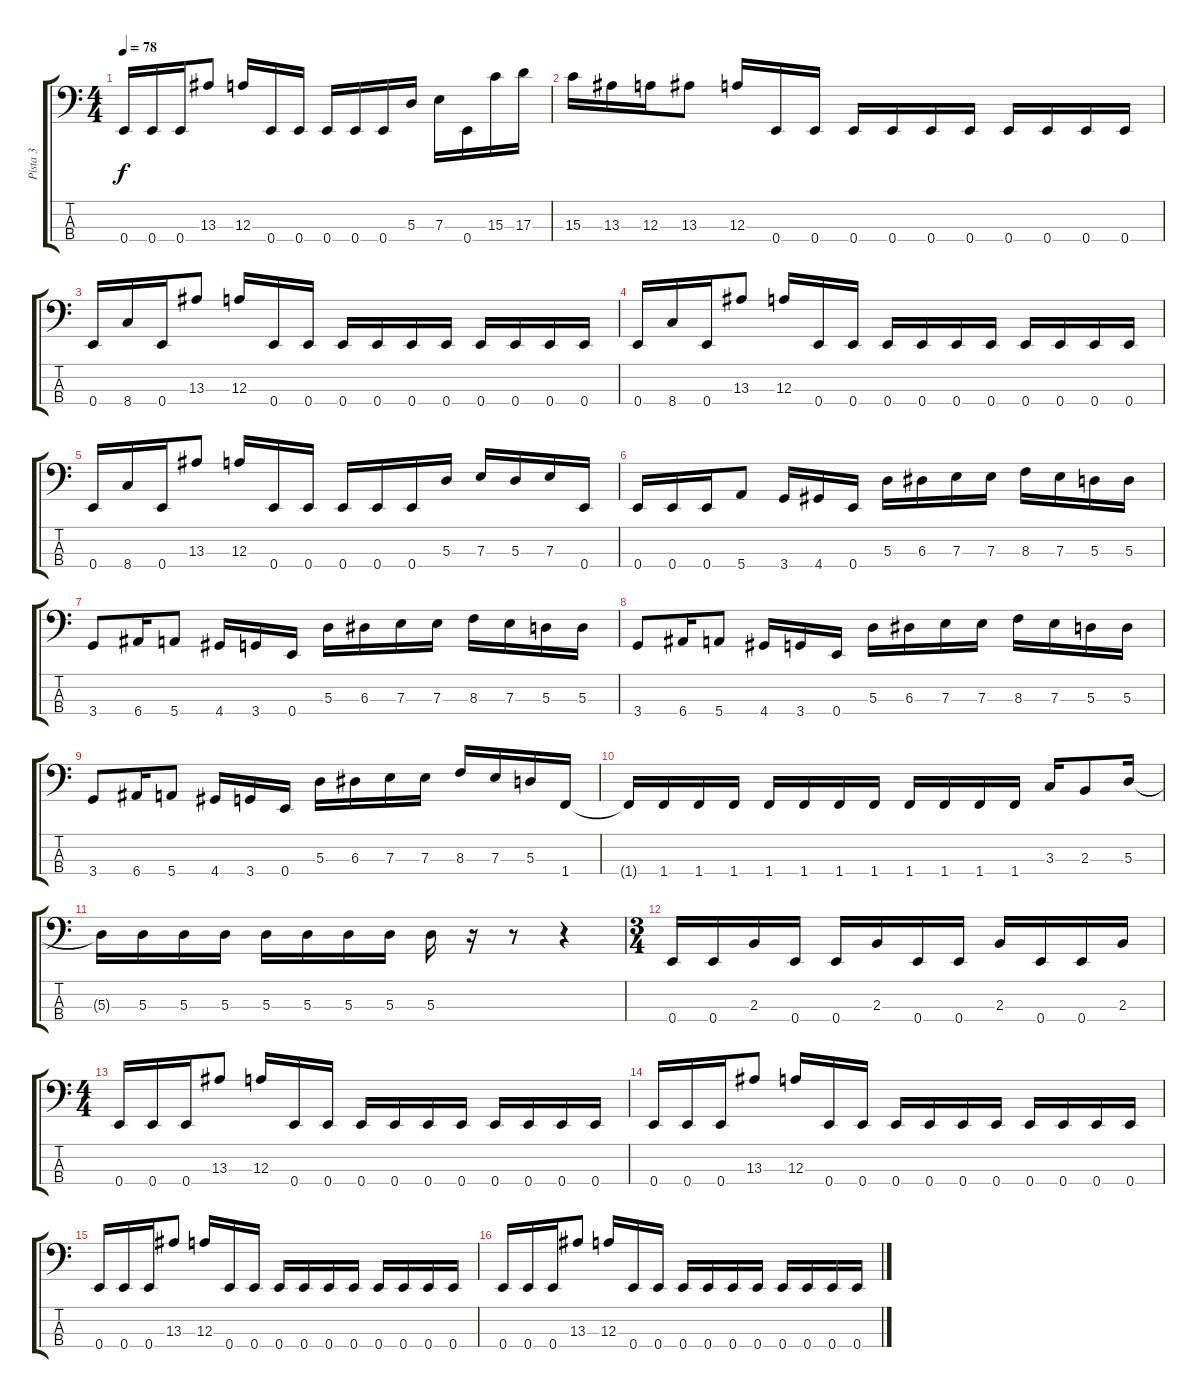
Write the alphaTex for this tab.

\track ("Pista 3" "Pista 3") {instrument electricbassfinger}
\staff {score tabs}
\tuning (G2 D2 A1 E1) {hide}
\ts (4 4)
\tempo 78
\clef f4
\ks c
0.4.16{dy f} 0.4.16 0.4.16 13.3.8 12.3.16 0.4.16 0.4.16 0.4.16 0.4.16 0.4.16 5.3.16 7.3.16 0.4.16 15.3.16 17.3.16 |
15.3.16 13.3.16 12.3.16 13.3.8 12.3.16 0.4.16 0.4.16 0.4.16 0.4.16 0.4.16 0.4.16 0.4.16 0.4.16 0.4.16 0.4.16 |
0.4.16 8.4.16 0.4.16 13.3.8 12.3.16 0.4.16 0.4.16 0.4.16 0.4.16 0.4.16 0.4.16 0.4.16 0.4.16 0.4.16 0.4.16 |
0.4.16 8.4.16 0.4.16 13.3.8 12.3.16 0.4.16 0.4.16 0.4.16 0.4.16 0.4.16 0.4.16 0.4.16 0.4.16 0.4.16 0.4.16 |
0.4.16 8.4.16 0.4.16 13.3.8 12.3.16 0.4.16 0.4.16 0.4.16 0.4.16 0.4.16 5.3.16 7.3.16 5.3.16 7.3.16 0.4.16 |
0.4.16 0.4.16 0.4.16 5.4.8 3.4.16 4.4.16 0.4.16 5.3.16 6.3.16 7.3.16 7.3.16 8.3.16 7.3.16 5.3.16 5.3.16 |
3.4.8 6.4.16 5.4.8 4.4.16 3.4.16 0.4.16 5.3.16 6.3.16 7.3.16 7.3.16 8.3.16 7.3.16 5.3.16 5.3.16 |
3.4.8 6.4.16 5.4.8 4.4.16 3.4.16 0.4.16 5.3.16 6.3.16 7.3.16 7.3.16 8.3.16 7.3.16 5.3.16 5.3.16 |
3.4.8 6.4.16 5.4.8 4.4.16 3.4.16 0.4.16 5.3.16 6.3.16 7.3.16 7.3.16 8.3.16 7.3.16 5.3.16 1.4.16 |
1.4{t}.16 1.4.16 1.4.16 1.4.16 1.4.16 1.4.16 1.4.16 1.4.16 1.4.16 1.4.16 1.4.16 1.4.16 3.3.16 2.3.8 5.3.16 |
5.3{t}.16 5.3.16 5.3.16 5.3.16 5.3.16 5.3.16 5.3.16 5.3.16 5.3.16 r.16 r.8 r.4 |
\ts (3 4)
0.4.16 0.4.16 2.3.16 0.4.16 0.4.16 2.3.16 0.4.16 0.4.16 2.3.16 0.4.16 0.4.16 2.3.16 |
\ts (4 4)
0.4.16 0.4.16 0.4.16 13.3.8 12.3.16 0.4.16 0.4.16 0.4.16 0.4.16 0.4.16 0.4.16 0.4.16 0.4.16 0.4.16 0.4.16 |
0.4.16 0.4.16 0.4.16 13.3.8 12.3.16 0.4.16 0.4.16 0.4.16 0.4.16 0.4.16 0.4.16 0.4.16 0.4.16 0.4.16 0.4.16 |
0.4.16 0.4.16 0.4.16 13.3.8 12.3.16 0.4.16 0.4.16 0.4.16 0.4.16 0.4.16 0.4.16 0.4.16 0.4.16 0.4.16 0.4.16 |
0.4.16 0.4.16 0.4.16 13.3.8 12.3.16 0.4.16 0.4.16 0.4.16 0.4.16 0.4.16 0.4.16 0.4.16 0.4.16 0.4.16 0.4.16
